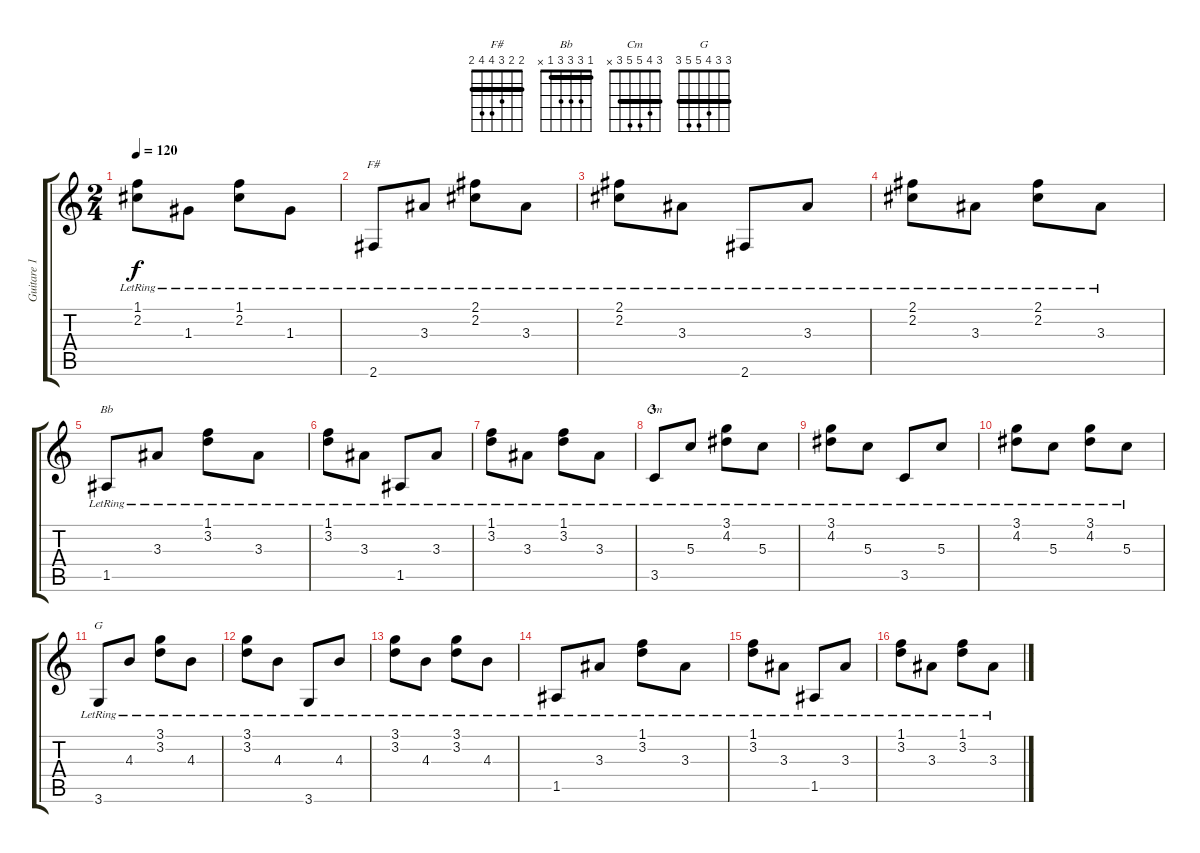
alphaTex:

\track ("Guitare 1" "Guitare 1") {instrument acousticguitarsteel}
\staff {score tabs}
\tuning (E4 B3 G3 D3 A2 E2) {hide}
\chord ("F#" 2 2 3 4 4 2) {barre 2}
\chord ("Bb" 1 3 3 3 1 x) {barre 1}
\chord ("Cm" 3 4 5 5 3 x) {barre 3}
\chord ("G" 3 3 4 5 5 3) {barre 3}
\ts (2 4)
\tempo 120
\clef g2
\ks c
(1.1{lr} 2.2{lr}).8{dy f} 1.3{lr}.8 (1.1{lr} 2.2{lr}).8 1.3{lr}.8 |
2.6{lr}.8{ch "F#"} 3.3{lr}.8 (2.1{lr} 2.2{lr}).8 3.3{lr}.8 |
(2.1{lr} 2.2{lr}).8 3.3{lr}.8 2.6{lr}.8 3.3{lr}.8 |
(2.1{lr} 2.2{lr}).8 3.3{lr}.8 (2.1{lr} 2.2{lr}).8 3.3{lr}.8 |
1.5{lr}.8{ch "Bb"} 3.3{lr}.8 (1.1{lr} 3.2{lr}).8 3.3{lr}.8 |
(1.1{lr} 3.2{lr}).8 3.3{lr}.8 1.5{lr}.8 3.3{lr}.8 |
(1.1{lr} 3.2{lr}).8 3.3{lr}.8 (1.1{lr} 3.2{lr}).8 3.3{lr}.8 |
\section ("" "3")
3.5{lr}.8{ch "Cm"} 5.3{lr}.8 (3.1{lr} 4.2{lr}).8 5.3{lr}.8 |
(3.1{lr} 4.2{lr}).8 5.3{lr}.8 3.5{lr}.8 5.3{lr}.8 |
(3.1{lr} 4.2{lr}).8 5.3{lr}.8 (3.1{lr} 4.2{lr}).8 5.3{lr}.8 |
3.6{lr}.8{ch "G"} 4.3{lr}.8 (3.1{lr} 3.2{lr}).8 4.3{lr}.8 |
(3.1{lr} 3.2{lr}).8 4.3{lr}.8 3.6{lr}.8 4.3{lr}.8 |
(3.1{lr} 3.2{lr}).8 4.3{lr}.8 (3.1{lr} 3.2{lr}).8 4.3{lr}.8 |
1.5{lr}.8 3.3{lr}.8 (1.1{lr} 3.2{lr}).8 3.3{lr}.8 |
(1.1{lr} 3.2{lr}).8 3.3{lr}.8 1.5{lr}.8 3.3{lr}.8 |
(1.1{lr} 3.2{lr}).8 3.3{lr}.8 (1.1{lr} 3.2{lr}).8 3.3{lr}.8
